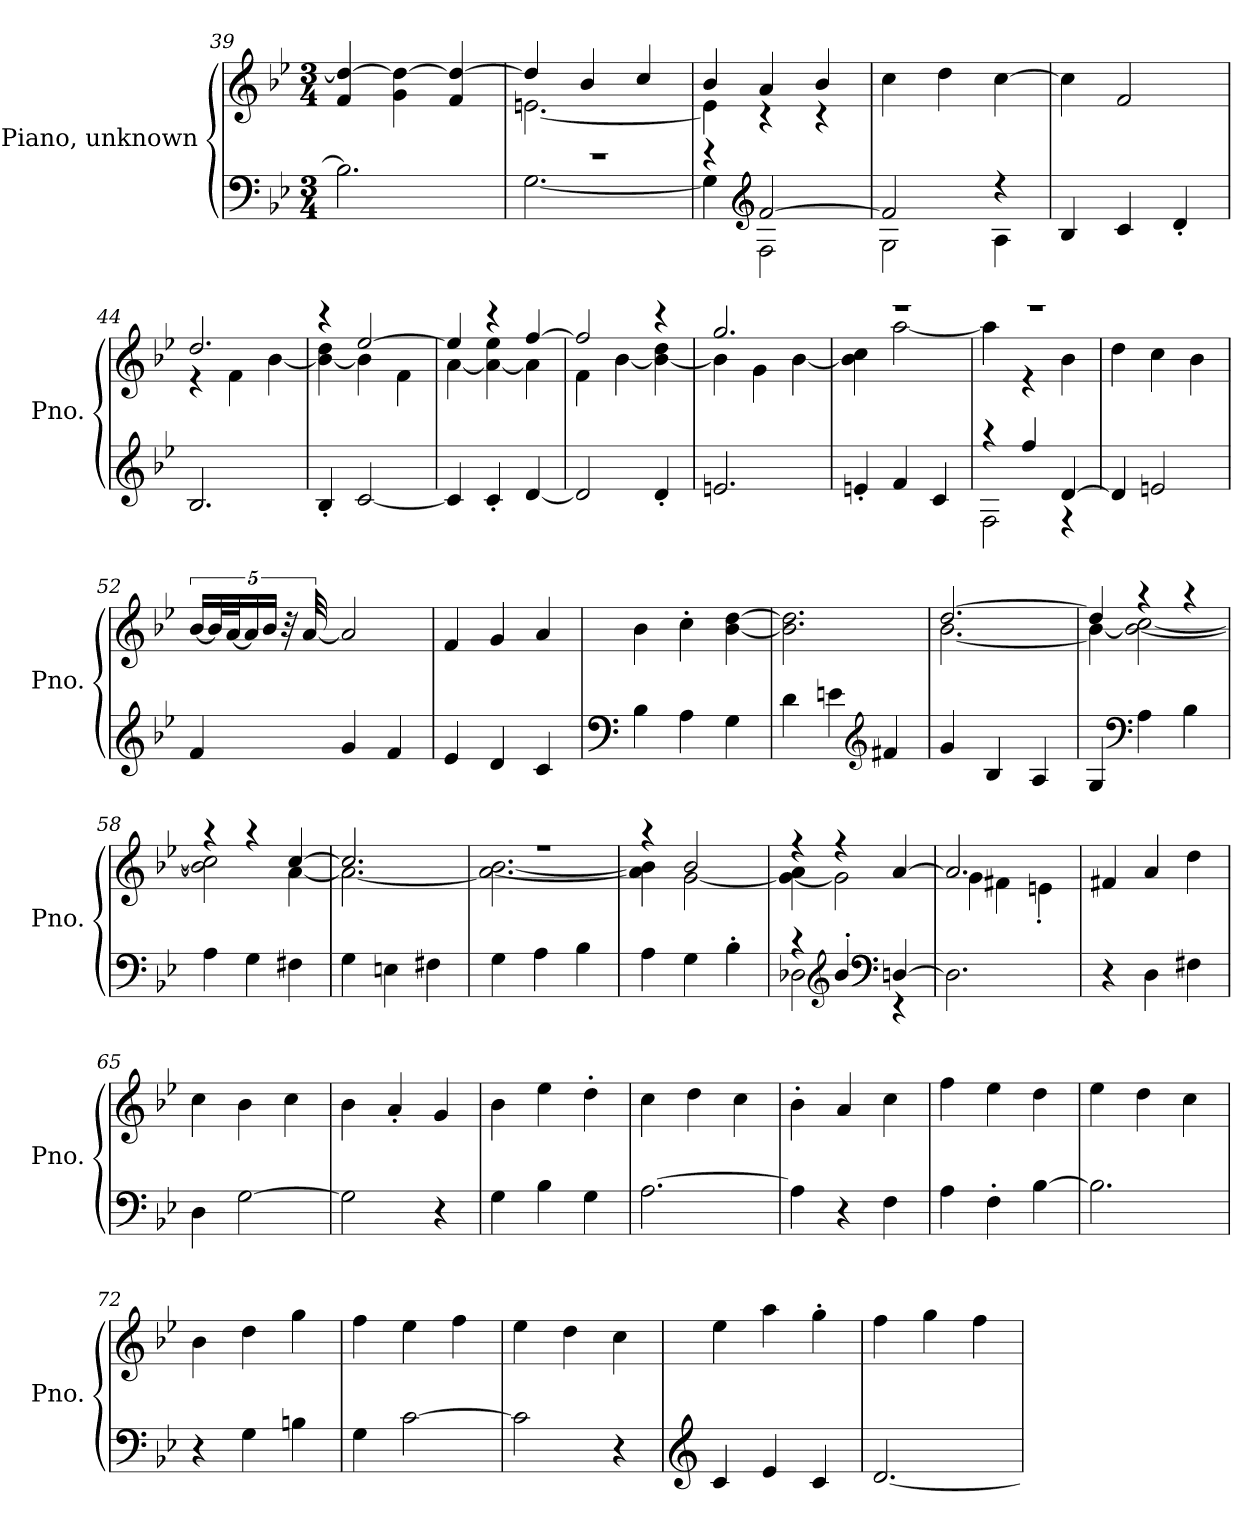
**kern	**kern
*part1	*part1
*staff2	*staff1
*I"Piano, unknown	*
*I'Pno.	*
*clefF4	*clefG2
*k[b-e-]	*k[b-e-]
*M3/4	*M3/4
=39	=39
2.B-\]	4f/ 4dd/_
.	4g\ 4dd\_
.	4f/ 4dd/_
=40	=40
*^	*^
2.r	[2.G\	4dd/]	[2.en\
.	.	4b-/	.
.	.	4cc/	.
=41	=41	=41	=41
4r	4G\]	4b-/	4e\]
*clefG2	*	*	*
[2f/	2F\	4a/	4r
.	.	4b-/	4r
*	*	*v	*v
=42	=42	=42
2f/]	2G\	4cc\
.	.	4dd\
4r	4A\	[4cc\
*v	*v	*
!!LO:PB:g=z
=43	=43
4B-/	4cc\]
4c/	2f/
4d'/	.
=44	=44
*	*^
2.B-/	2.dd/	4r
.	.	4f\
.	.	[4b-\
=45	=45	=45
4B-'/	4r	4b-\_ 4dd\
[2c/	[2ee-/	4b-\]
.	.	4f\
=46	=46	=46
4c/]	4ee-/]	[4a\
4c'/	4r	4a\_ 4ee-\
[4d/	[4ff/	4a\]
=47	=47	=47
2d/]	2ff/]	4f\
.	.	[4b-\
4d'/	4r	4b-\_ 4dd\
=48	=48	=48
2.en/	2.gg/	4b-\]
.	.	4g\
.	.	[4b-\
=49	=49	=49
4en'/	2.r	4b-\] 4cc\
4f/	.	[2aa\
4c/	.	.
=50	=50	=50
*^	*	*
4r	2F\	2.r	4aa\]
4ff/	.	.	4r
[4d/	4r	.	4b-\
*v	*v	*	*
*	*v	*v
=51	=51
4d/]	4dd\
2en/	4cc\
.	4b-\
!!LO:LB:g=z
=52	=52
4f/	[20b-/LL
.	40b-/L]
.	[40a/J
.	20a/]
.	20b-/JJ
.	40r
.	[40a/
4g/	2a/]
4f/	.
=53	=53
4e-/	4f/
4d/	4g/
4c/	4a/
=54	=54
*clefF4	*
4B-\	4b-\
4A\	4cc'\
4G\	[4b-\ [4dd\
=55	=55
4d\	2.b-\] 2.dd\]
4en\	.
*clefG2	*
4f#X/	.
=56	=56
*	*^
4g/	[2.dd/	[2.b-\
4B-/	.	.
4A/	.	.
=57	=57	=57
4G/	4dd/]	4b-\_
*clefF4	*	*
4A\	4r	2b-\_ [2cc\
4B-\	4r	.
=58	=58	=58
4A\	4r	2b-\] 2cc\]
4G\	4r	.
4F#X\	[4cc/	[4a\
!!LO:LB:g=z	!!
=59	=59	=59
4G\	2.cc/]	2.a\_
4En\	.	.
4F#X\	.	.
=60	=60	=60
4G\	2.r	2.a\_ [2.b-\
4A\	.	.
4B-\	.	.
=61	=61	=61
4A\	4r	4a\] 4b-\]
4G\	2b-/	[2g\
4B-'\	.	.
=62	=62	=62
*^	*	*
4r	2D-X\	4r	4g\_ 4a\
*clefG2	*	*	*
4b-'/	.	4r	2g\]
*clefF4	*	*	*
[4Dn/	4r	[4a/	.
*v	*v	*	*
=63	=63	=63
2.D\]	2.a/]	4g\
.	.	4f#X\
.	.	4en'\
*	*v	*v
=64	=64
4r	4f#X/
4D\	4a/
4F#X\	4dd\
=65	=65
4D\	4cc\
[2G\	4b-\
.	4cc\
=66	=66
2G\]	4b-\
.	4a'/
4r	4g/
!!LO:LB:g=z
=67	=67
4G\	4b-\
4B-\	4ee-\
4G\	4dd'\
=68	=68
[2.A\	4cc\
.	4dd\
.	4cc\
=69	=69
4A\]	4b-'\
4r	4a/
4F\	4cc\
=70	=70
4A\	4ff\
4F'\	4ee-\
[4B-\	4dd\
=71	=71
2.B-\]	4ee-\
.	4dd\
.	4cc\
=72	=72
4r	4b-\
4G\	4dd\
4Bn\	4gg\
=73	=73
4G\	4ff\
[2c\	4ee-\
.	4ff\
=74	=74
2c\]	4ee-\
.	4dd\
4r	4cc\
=75	=75
*clefG2	*
4c/	4ee-\
4e-/	4aa\
4c/	4gg'\
=76	=76
[2.d/	4ff\
.	4gg\
.	4ff\
=	=
*-	*-
